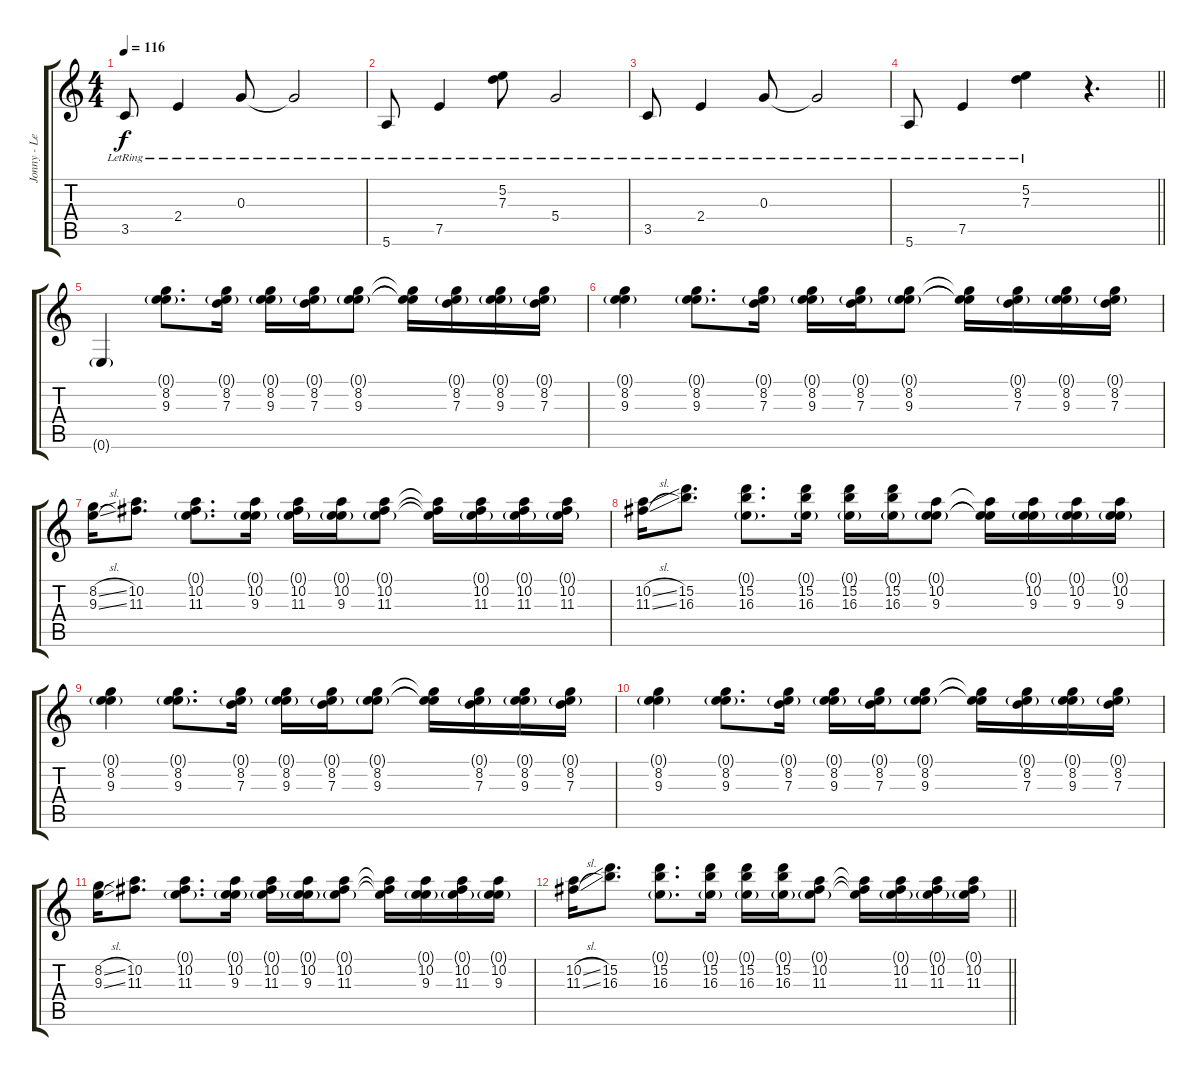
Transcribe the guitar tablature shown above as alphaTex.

\track ("Jonny - Lead Electric Guitar" "Jonny - Le") {instrument electricguitarclean}
\staff {score tabs}
\tuning (E4 B3 G3 D3 A2 E2) {hide}
\ts (4 4)
\tempo 116
\clef g2
\ks c
3.5{lr}.8{dy f} 2.4{lr}.4 0.3{lr}.8 0.3{lr t}.2 |
5.6{lr}.8 7.5{lr}.4 (5.2{lr} 7.3{lr}).8 5.4{lr}.2 |
3.5{lr}.8 2.4{lr}.4 0.3{lr}.8 0.3{lr t}.2 |
\barLineRight lightlight
5.6{lr}.8 7.5{lr}.4 (5.2{lr} 7.3{lr}).4 r.4{d} |
0.6{g}.4 (0.1{g} 8.2 9.3).8{d} (0.1{g} 8.2 7.3).16 (0.1{g} 8.2 9.3).16 (0.1{g} 8.2 7.3).16 (0.1{g} 8.2 9.3).8 (0.1{t} 8.2{t} 9.3{t}).16 (0.1{g} 8.2 7.3).16 (0.1{g} 8.2 9.3).16 (0.1{g} 8.2 7.3).16 |
(0.1{g} 8.2 9.3).4 (0.1{g} 8.2 9.3).8{d} (0.1{g} 8.2 7.3).16 (0.1{g} 8.2 9.3).16 (0.1{g} 8.2 7.3).16 (0.1{g} 8.2 9.3).8 (0.1{t} 8.2{t} 9.3{t}).16 (0.1{g} 8.2 7.3).16 (0.1{g} 8.2 9.3).16 (0.1{g} 8.2 7.3).16 |
(8.2{sl} 9.3{sl}).16 (10.2 11.3).8{d} (0.1{g} 10.2 11.3).8{d} (0.1{g} 10.2 9.3).16 (0.1{g} 10.2 11.3).16 (0.1{g} 10.2 9.3).16 (0.1{g} 10.2 11.3).8 (0.1{t} 10.2{t} 11.3{t}).16 (0.1{g} 10.2 11.3).16 (0.1{g} 10.2 11.3).16 (0.1{g} 10.2 11.3).16 |
(10.2{sl} 11.3{sl}).16 (15.2 16.3).8{d} (0.1{g} 15.2 16.3).8{d} (0.1{g} 15.2 16.3).16 (0.1{g} 15.2 16.3).16 (0.1{g} 15.2 16.3).16 (0.1{g} 10.2 9.3).8 (0.1{t} 10.2{t} 9.3{t}).16 (0.1{g} 10.2 9.3).16 (0.1{g} 10.2 9.3).16 (0.1{g} 10.2 9.3).16 |
(0.1{g} 8.2 9.3).4 (0.1{g} 8.2 9.3).8{d} (0.1{g} 8.2 7.3).16 (0.1{g} 8.2 9.3).16 (0.1{g} 8.2 7.3).16 (0.1{g} 8.2 9.3).8 (0.1{t} 8.2{t} 9.3{t}).16 (0.1{g} 8.2 7.3).16 (0.1{g} 8.2 9.3).16 (0.1{g} 8.2 7.3).16 |
(0.1{g} 8.2 9.3).4 (0.1{g} 8.2 9.3).8{d} (0.1{g} 8.2 7.3).16 (0.1{g} 8.2 9.3).16 (0.1{g} 8.2 7.3).16 (0.1{g} 8.2 9.3).8 (0.1{t} 8.2{t} 9.3{t}).16 (0.1{g} 8.2 7.3).16 (0.1{g} 8.2 9.3).16 (0.1{g} 8.2 7.3).16 |
(8.2{sl} 9.3{sl}).16 (10.2 11.3).8{d} (0.1{g} 10.2 11.3).8{d} (0.1{g} 10.2 9.3).16 (0.1{g} 10.2 11.3).16 (0.1{g} 10.2 9.3).16 (0.1{g} 10.2 11.3).8 (0.1{t} 10.2{t} 11.3{t}).16 (0.1{g} 10.2 9.3).16 (0.1{g} 10.2 11.3).16 (0.1{g} 10.2 9.3).16 |
\barLineRight lightlight
(10.2{sl} 11.3{sl}).16 (15.2 16.3).8{d} (0.1{g} 15.2 16.3).8{d} (0.1{g} 15.2 16.3).16 (0.1{g} 15.2 16.3).16 (0.1{g} 15.2 16.3).16 (0.1{g} 10.2 11.3).8 (0.1{t} 10.2{t} 11.3{t}).16 (0.1{g} 10.2 11.3).16 (0.1{g} 10.2 11.3).16 (0.1{g} 10.2 11.3).16
